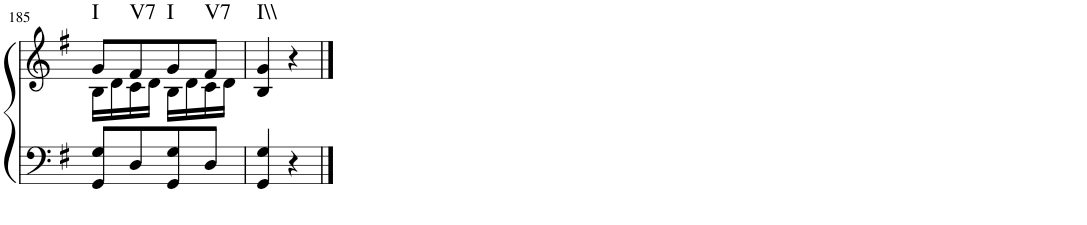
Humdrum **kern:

**kern	**kern	**harte
*part1	*part1	*part1
*staff2	*staff1	*
*I"Piano	*	*
*I'Pno.	*	*
!!LO:PB:g=z
*clefF4	*clefG2	*
*k[f#]	*k[f#]	*
*G:	*G:	*
*M2/4	*M2/4	*
=185	=185	=185
*	*^	*
!	!	!	!LO:H:kt=I
8GG/ 8G/L	8g/L	16B\LL	N
.	.	16d\	.
!	!	!	!LO:H:kt=V7
8D/	8f#/	16c\	N
.	.	16d\JJ	.
!	!	!	!LO:H:kt=I
8GG/ 8G/	8g/	16B\LL	N
.	.	16d\	.
!	!	!	!LO:H:kt=V7
8D/J	8f#/J	16c\	N
.	.	16d\JJ	.
=186	=186	=186	=186
!	!	!	!LO:H:kt=I\\
*	*v	*v	*
4GG/ 4G/	4B/ 4g/	N
4r	4r	.
==	==	==
*-	*-	*-
